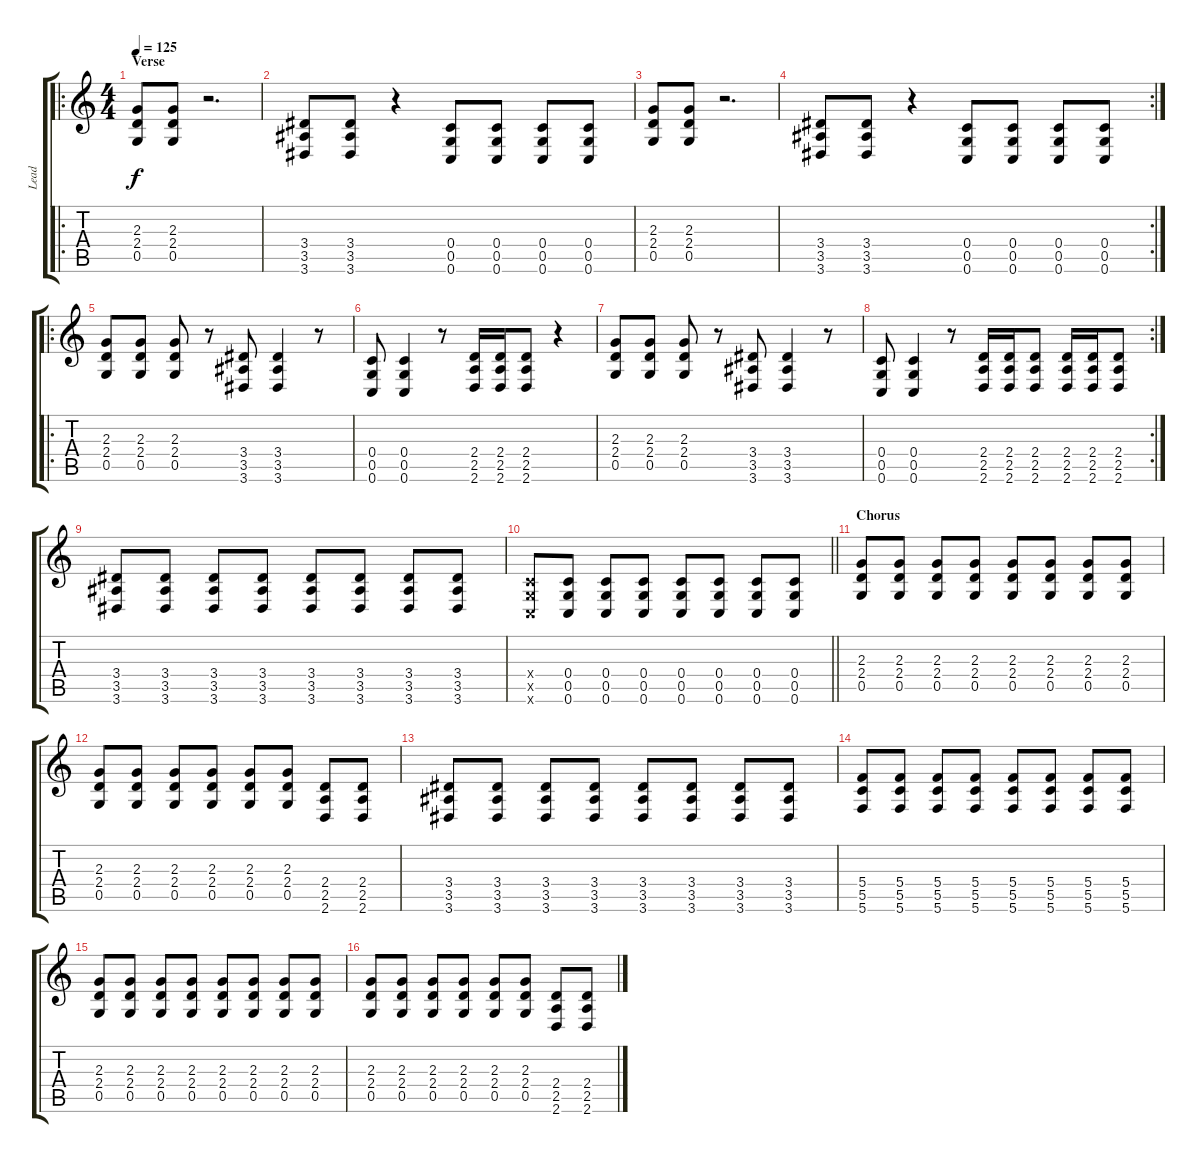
\track ("Lead" "Lead") {instrument distortionguitar}
\staff {score tabs}
\tuning (D4 A3 F3 C3 G2 C2) {hide}
\ro
\ts (4 4)
\section ("" "Verse")
\tempo 125
\clef g2
\ks c
(2.3 2.4 0.5).8{dy f} (2.3 2.4 0.5).8 r.2{d} |
(3.4 3.5 3.6).8 (3.4 3.5 3.6).8 r.4 (0.4 0.5 0.6).8 (0.4 0.5 0.6).8 (0.4 0.5 0.6).8 (0.4 0.5 0.6).8 |
(2.3 2.4 0.5).8 (2.3 2.4 0.5).8 r.2{d} |
\rc 2
(3.4 3.5 3.6).8 (3.4 3.5 3.6).8 r.4 (0.4 0.5 0.6).8 (0.4 0.5 0.6).8 (0.4 0.5 0.6).8 (0.4 0.5 0.6).8 |
\ro
(2.3 2.4 0.5).8 (2.3 2.4 0.5).8 (2.3 2.4 0.5).8 r.8 (3.4 3.5 3.6).8 (3.4 3.5 3.6).4 r.8 |
(0.4 0.5 0.6).8 (0.4 0.5 0.6).4 r.8 (2.4 2.5 2.6).16 (2.4 2.5 2.6).16 (2.4 2.5 2.6).8 r.4 |
(2.3 2.4 0.5).8 (2.3 2.4 0.5).8 (2.3 2.4 0.5).8 r.8 (3.4 3.5 3.6).8 (3.4 3.5 3.6).4 r.8 |
\rc 2
(0.4 0.5 0.6).8 (0.4 0.5 0.6).4 r.8 (2.4 2.5 2.6).16 (2.4 2.5 2.6).16 (2.4 2.5 2.6).8 (2.4 2.5 2.6).16 (2.4 2.5 2.6).16 (2.4 2.5 2.6).8 |
(3.4 3.5 3.6).8 (3.4 3.5 3.6).8 (3.4 3.5 3.6).8 (3.4 3.5 3.6).8 (3.4 3.5 3.6).8 (3.4 3.5 3.6).8 (3.4 3.5 3.6).8 (3.4 3.5 3.6).8 |
\barLineRight lightlight
(0.4{x} 0.5{x} 0.6{x}).8 (0.4 0.5 0.6).8 (0.4 0.5 0.6).8 (0.4 0.5 0.6).8 (0.4 0.5 0.6).8 (0.4 0.5 0.6).8 (0.4 0.5 0.6).8 (0.4 0.5 0.6).8 |
\section ("" "Chorus")
(2.3 2.4 0.5).8 (2.3 2.4 0.5).8 (2.3 2.4 0.5).8 (2.3 2.4 0.5).8 (2.3 2.4 0.5).8 (2.3 2.4 0.5).8 (2.3 2.4 0.5).8 (2.3 2.4 0.5).8 |
(2.3 2.4 0.5).8 (2.3 2.4 0.5).8 (2.3 2.4 0.5).8 (2.3 2.4 0.5).8 (2.3 2.4 0.5).8 (2.3 2.4 0.5).8 (2.4 2.5 2.6).8 (2.4 2.5 2.6).8 |
(3.4 3.5 3.6).8 (3.4 3.5 3.6).8 (3.4 3.5 3.6).8 (3.4 3.5 3.6).8 (3.4 3.5 3.6).8 (3.4 3.5 3.6).8 (3.4 3.5 3.6).8 (3.4 3.5 3.6).8 |
(5.4 5.5 5.6).8 (5.4 5.5 5.6).8 (5.4 5.5 5.6).8 (5.4 5.5 5.6).8 (5.4 5.5 5.6).8 (5.4 5.5 5.6).8 (5.4 5.5 5.6).8 (5.4 5.5 5.6).8 |
(2.3 2.4 0.5).8 (2.3 2.4 0.5).8 (2.3 2.4 0.5).8 (2.3 2.4 0.5).8 (2.3 2.4 0.5).8 (2.3 2.4 0.5).8 (2.3 2.4 0.5).8 (2.3 2.4 0.5).8 |
(2.3 2.4 0.5).8 (2.3 2.4 0.5).8 (2.3 2.4 0.5).8 (2.3 2.4 0.5).8 (2.3 2.4 0.5).8 (2.3 2.4 0.5).8 (2.4 2.5 2.6).8 (2.4 2.5 2.6).8
